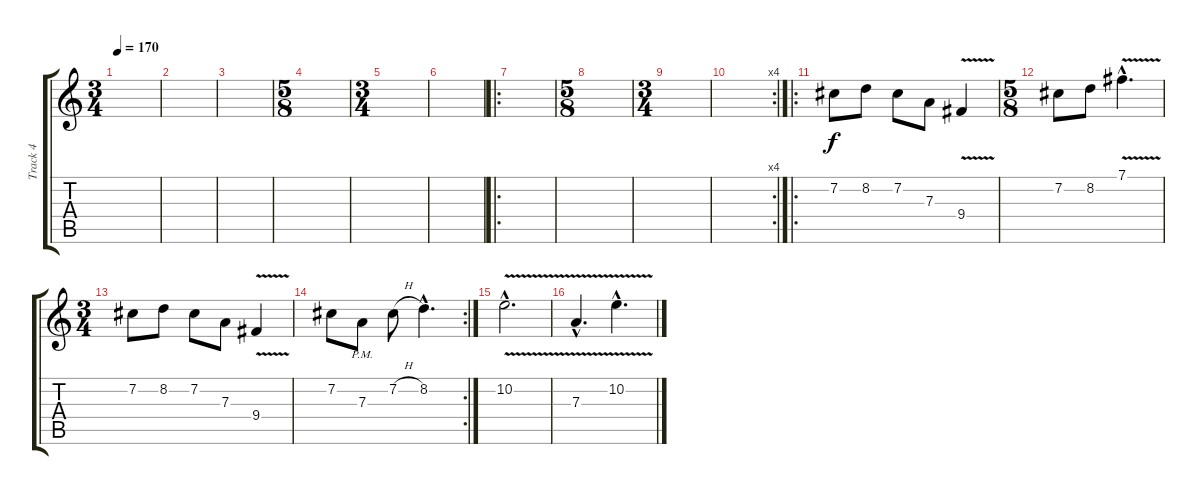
\track ("Track 4" "Track 4") {instrument overdrivenguitar}
\staff {score tabs}
\tuning (B3 Gb3 D3 A2 E2 B1) {hide}
\ts (3 4)
\tempo 170
\clef g2
\ks c
|
|
|
\ts (5 8)
|
\ts (3 4)
|
|
\ro
|
\ts (5 8)
|
\ts (3 4)
|
\rc 4
|
\ro
7.2.8 8.2.8 7.2.8 7.3.8 9.4{v}.4 |
\ts (5 8)
7.2.8 8.2.8 7.1{v hac}.4{d} |
\ts (3 4)
7.2.8 8.2.8 7.2.8 7.3.8 9.4{v}.4 |
\rc 2
7.2.8 7.3{pm}.8 7.2{h}.8 8.2{hac}.4{d} |
10.2{v hac}.2{d} |
7.3{v hac}.4{d} 10.2{v hac}.4{d}
